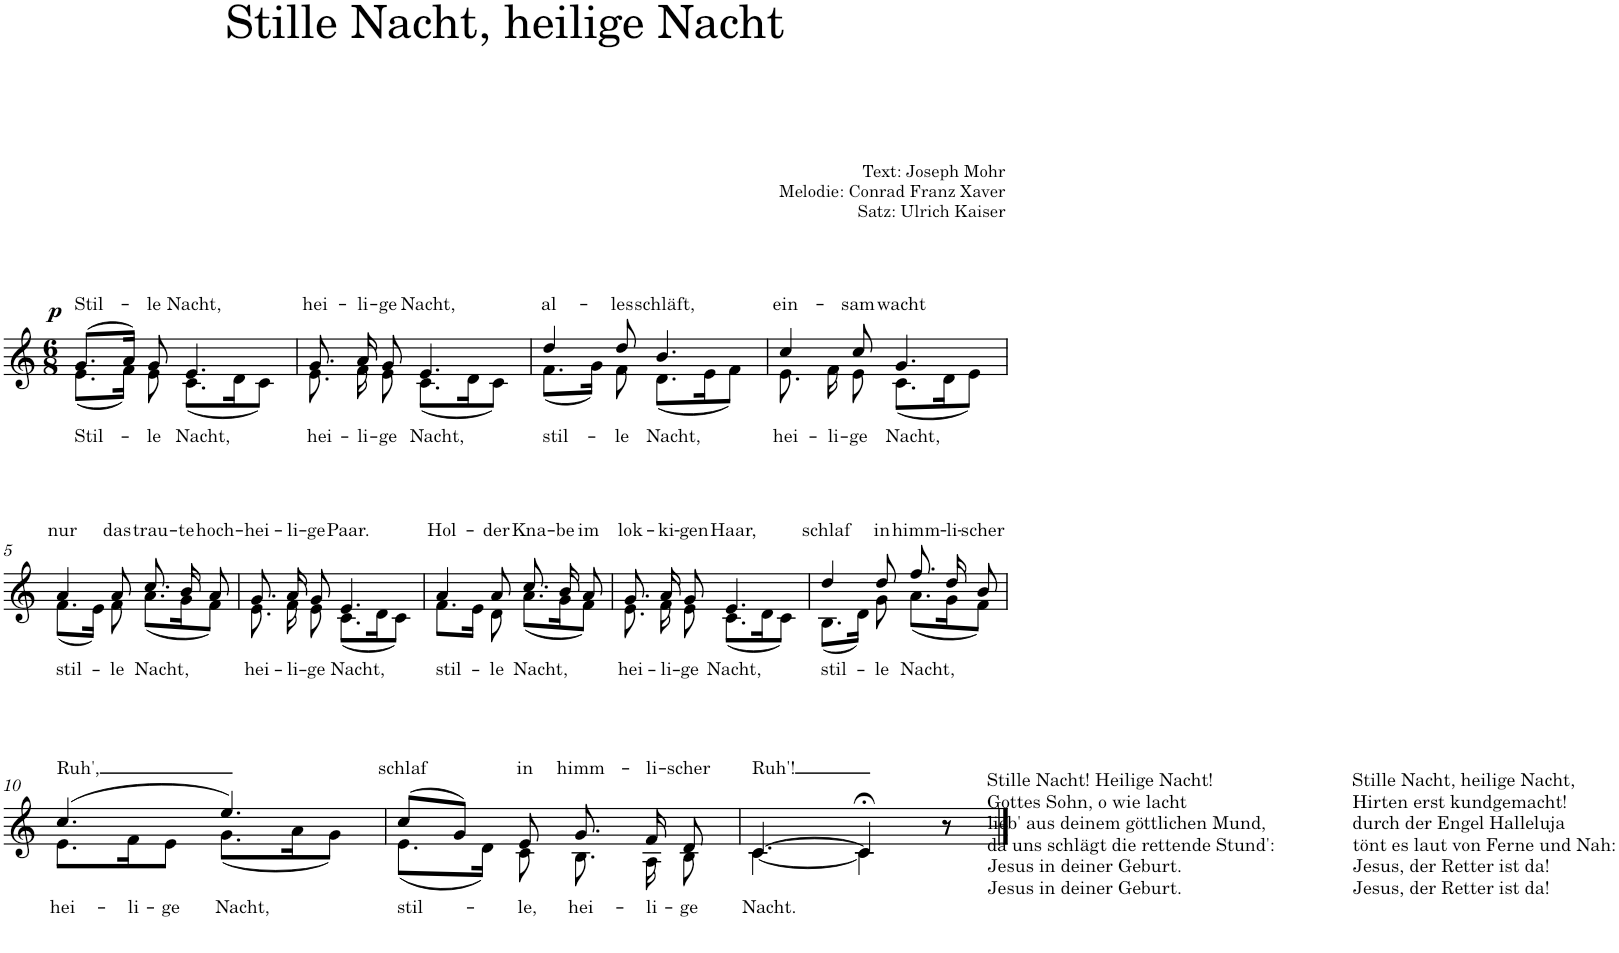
**kern	**text	**text	**dynam
*part1	*part1	*part1	*part1
*staff1	*staff1	*staff1	*staff1
*I"S A	*	*	*
*clefG2	*	*	*
*k[]	*	*	*
*M6/8	*	*	*
=1	=1	=1	=1
!	!	!LO:LY:a	!
*^	*	*	*
!	!	!LO:LY:b	!	!LO:DY:a
(8.g/L	(8.e\L	Stil-	Stil-	p
16a/Jk)	16f\Jk)	.	.	.
!	!	!	!LO:LY:a	!
!	!	!LO:LY:b	!	!
8g/	8e\	-le	-le	.
!	!	!	!LO:LY:a	!
!	!	!LO:LY:b	!	!
4.e/	(8.c\L	Nacht,	Nacht,	.
.	16d\K	.	.	.
.	8c\J)	.	.	.
=2	=2	=2	=2	=2
!	!	!	!LO:LY:a	!
!	!	!LO:LY:b	!	!
8.g/	8.e\	hei-	hei-	.
!	!	!	!LO:LY:a	!
!	!	!LO:LY:b	!	!
16a/	16f\	-li-	-li-	.
!	!	!	!LO:LY:a	!
!	!	!LO:LY:b	!	!
8g/	8e\	-ge	-ge	.
!	!	!	!LO:LY:a	!
!	!	!LO:LY:b	!	!
4.e/	(8.c\L	Nacht,	Nacht,	.
.	16d\K	.	.	.
.	8c\J)	.	.	.
=3	=3	=3	=3	=3
!	!	!	!LO:LY:a	!
!	!	!LO:LY:b	!	!
4dd/	(8.f\L	stil-	al-	.
.	16g\Jk)	.	.	.
!	!	!	!LO:LY:a	!
!	!	!LO:LY:b	!	!
8dd/	8f\	-le	-les	.
!	!	!	!LO:LY:a	!
!	!	!LO:LY:b	!	!
4.b/	(8.d\L	Nacht,	schläft,	.
.	16e\K	.	.	.
.	8f\J)	.	.	.
=4	=4	=4	=4	=4
!	!	!	!LO:LY:a	!
!	!	!LO:LY:b	!	!
4cc/	8.e\	hei-	ein-	.
!	!	!LO:LY:b	!	!
.	16f\	-li-	.	.
!	!	!	!LO:LY:a	!
!	!	!LO:LY:b	!	!
8cc/	8e\	-ge	-sam	.
!	!	!	!LO:LY:a	!
!	!	!LO:LY:b	!	!
4.g/	(8.c\L	Nacht,	wacht	.
.	16d\K	.	.	.
.	8e\J)	.	.	.
!!LO:LB:g=z	!!
=5	=5	=5	=5	=5
!	!	!	!LO:LY:a	!
!	!	!LO:LY:b	!	!
4a/	(8.f\L	stil-	nur	.
.	16e\Jk)	.	.	.
!	!	!	!LO:LY:a	!
!	!	!LO:LY:b	!	!
8a/	8f\	-le	das	.
!	!	!	!LO:LY:a	!
!	!	!LO:LY:b	!	!
8.cc/	(8.a\L	Nacht,	trau-	.
!	!	!	!LO:LY:a	!
16b/	16g\K	.	-te	.
!	!	!	!LO:LY:a	!
8a/	8f\J)	.	hoch-	.
=6	=6	=6	=6	=6
!	!	!	!LO:LY:a	!
!	!	!LO:LY:b	!	!
8.g/	8.e\	hei-	-hei-	.
!	!	!	!LO:LY:a	!
!	!	!LO:LY:b	!	!
16a/	16f\	-li-	-li-	.
!	!	!	!LO:LY:a	!
!	!	!LO:LY:b	!	!
8g/	8e\	-ge	-ge	.
!	!	!	!LO:LY:a	!
!	!	!LO:LY:b	!	!
4.e/	(8.c\L	Nacht,	Paar.	.
.	16d\K	.	.	.
.	8c\J)	.	.	.
=7	=7	=7	=7	=7
!	!	!	!LO:LY:a	!
!	!	!LO:LY:b	!	!
4a/	8.f\L	stil-	Hol-	.
.	16e\Jk	.	.	.
!	!	!	!LO:LY:a	!
!	!	!LO:LY:b	!	!
8a/	8d\	-le	-der	.
!	!	!	!LO:LY:a	!
!	!	!LO:LY:b	!	!
8.cc/	(8.a\L	Nacht,	Kna-	.
!	!	!	!LO:LY:a	!
16b/	16g\K	.	-be	.
!	!	!	!LO:LY:a	!
8a/	8f\J)	.	im	.
=8	=8	=8	=8	=8
!	!	!	!LO:LY:a	!
!	!	!LO:LY:b	!	!
8.g/	8.e\	hei-	lok-	.
!	!	!	!LO:LY:a	!
!	!	!LO:LY:b	!	!
16a/	16f\	-li-	-ki-	.
!	!	!	!LO:LY:a	!
!	!	!LO:LY:b	!	!
8g/	8e\	-ge	-gen	.
!	!	!	!LO:LY:a	!
!	!	!LO:LY:b	!	!
4.e/	(8.c\L	Nacht,	Haar,	.
.	16d\K	.	.	.
.	8c\J)	.	.	.
=9	=9	=9	=9	=9
!LO:TX:b:t=Stille Nacht! Heilige Nacht!	!	!	!	!
!LO:TX:b:t=Gottes Sohn, o wie lacht	!	!	!	!
!LO:TX:b:t=lieb' aus deinem göttlichen Mund,	!	!	!	!
!LO:TX:b:t=da uns schlägt die rettende Stund'&colon;	!	!	!	!
!LO:TX:b:t=Jesus in deiner Geburt.	!	!	!	!
!LO:TX:b:t=Jesus in deiner Geburt.	!	!	!	!
!LO:TX:b:t=Stille Nacht, heilige Nacht,	!	!	!	!
!LO:TX:b:t=Hirten erst kundgemacht!	!	!	!	!
!LO:TX:b:t=durch der Engel Halleluja	!	!	!	!
!LO:TX:b:t=tönt es laut von Ferne und Nah&colon;	!	!	!	!
!LO:TX:b:t=Jesus, der Retter ist da!	!	!	!	!
!LO:TX:b:t=Jesus, der Retter ist da!	!	!	!	!
!	!	!	!LO:LY:a	!
!	!	!LO:LY:b	!	!
4dd/	(8.B\L	stil-	schlaf	.
.	16d\Jk)	.	.	.
!	!	!	!LO:LY:a	!
!	!	!LO:LY:b	!	!
8dd/	8g\	-le	in	.
!	!	!	!LO:LY:a	!
!	!	!LO:LY:b	!	!
8.ff/	(8.a\L	Nacht,	himm-	.
!	!	!	!LO:LY:a	!
16dd/	16g\K	.	-li-	.
!	!	!	!LO:LY:a	!
8b/	8f\J)	.	-scher	.
!!LO:LB:g=z	!!
=10	=10	=10	=10	=10
!	!	!	!LO:LY:a	!
!	!	!LO:LY:b	!	!
(4.cc/	8.e\L	hei-	Ruh',	.
!	!	!LO:LY:b	!	!
.	16f\K	-li-	.	.
!	!	!LO:LY:b	!	!
.	8e\J	-ge	.	.
!	!	!LO:LY:b	!	!
4.ee/)	(8.g\L	Nacht,	.	.
.	16a\K	.	.	.
.	8g\J)	.	.	.
=11	=11	=11	=11	=11
!	!	!	!LO:LY:a	!
!	!	!LO:LY:b	!	!
(8cc/L	(8.e\L	stil-	schlaf	.
8g/J)	.	.	.	.
.	16d\Jk)	.	.	.
!	!	!	!LO:LY:a	!
!	!	!LO:LY:b	!	!
8e/	8c\	-le,	in	.
!	!	!	!LO:LY:a	!
!	!	!LO:LY:b	!	!
8.g/	8.B\	hei-	himm-	.
!	!	!	!LO:LY:a	!
!	!	!LO:LY:b	!	!
16f/	16A\	-li-	-li-	.
!	!	!	!LO:LY:a	!
!	!	!LO:LY:b	!	!
8d/	8B\	-ge	-scher	.
=12	=12	=12	=12	=12
!	!	!	!LO:LY:a	!
!	!	!LO:LY:b	!	!
[>4.c/	[4.c\	Nacht.	Ruh'!	.
4c;</]	4c\]	.	.	.
8r	8r	.	.	.
*v	*v	*	*	*
==	==	==	==
*-	*-	*-	*-
